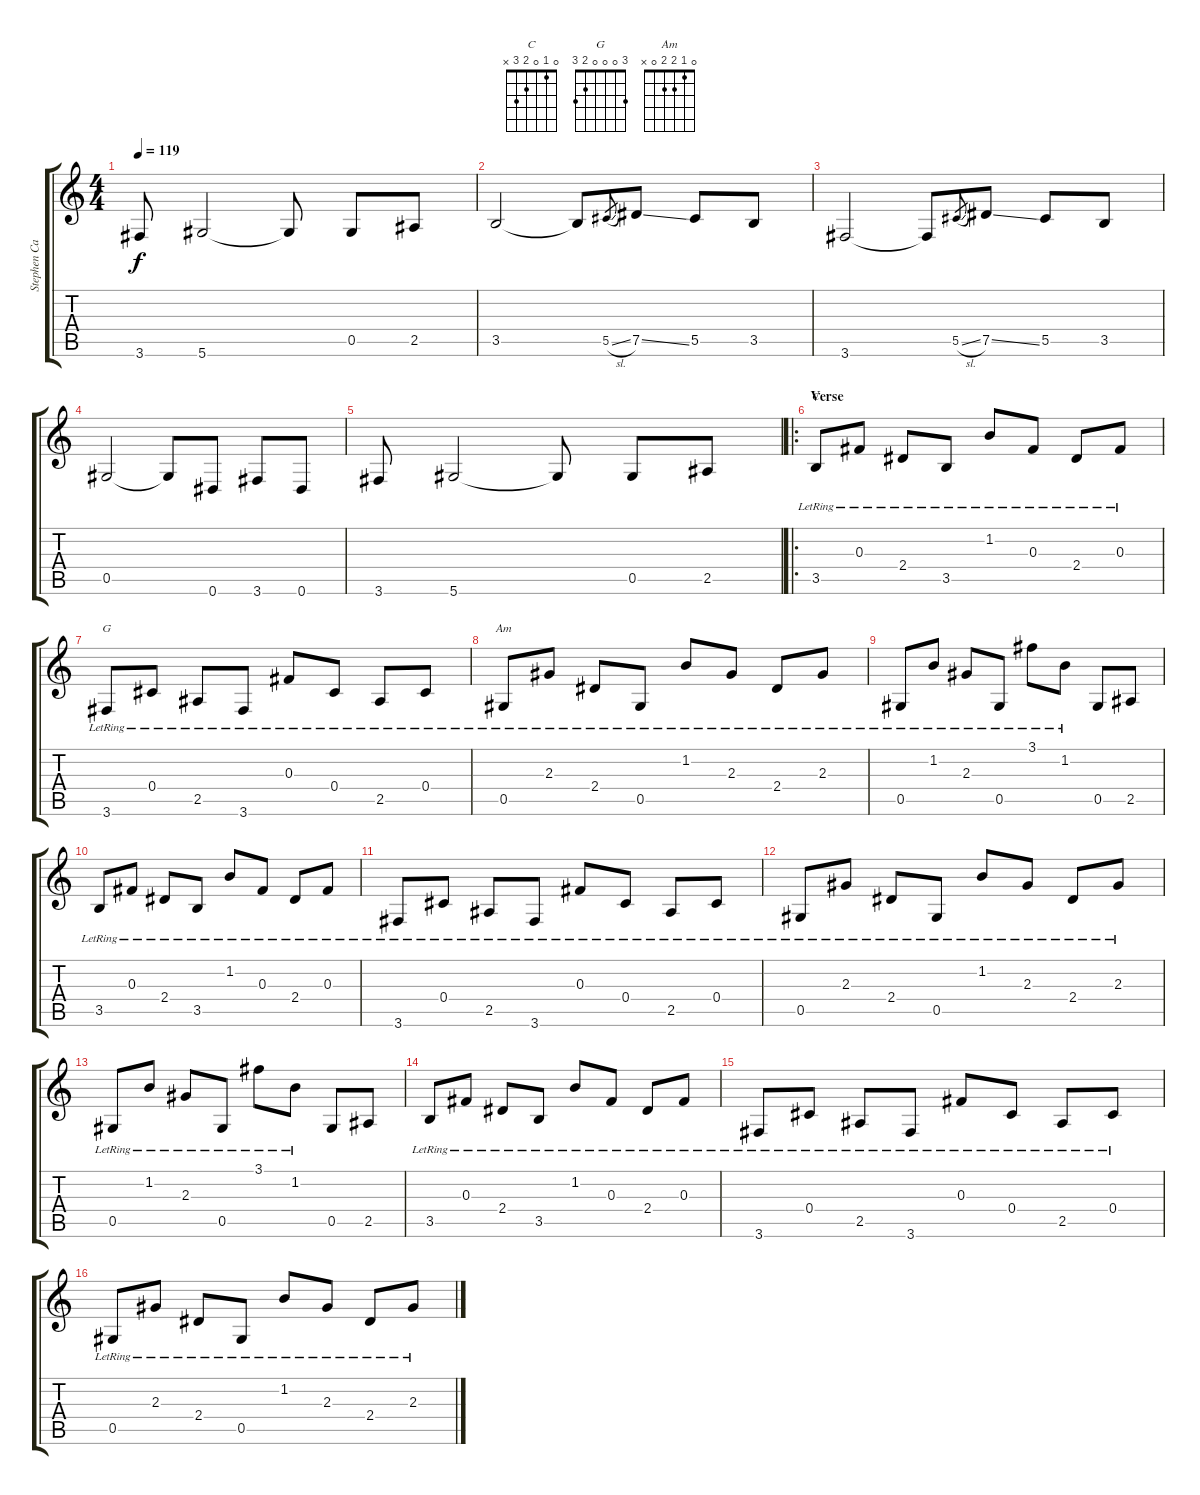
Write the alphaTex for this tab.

\track ("Stephen Carpenter" "Stephen Ca") {instrument acousticguitarsteel}
\staff {score tabs}
\tuning (Eb4 Bb3 Gb3 Db3 Ab2 Eb2) {hide}
\chord ("C" 0 1 0 2 3 x)
\chord ("G" 3 0 0 0 2 3)
\chord ("Am" 0 1 2 2 0 x)
\ts (4 4)
\tempo 119
\clef g2
\ks c
3.6.8{dy f} 5.6.2 5.6{t}.8 0.5.8 2.5.8 |
3.5.2 3.5{t}.8 5.5{sl}.8{gr} 7.5{ss}.8 5.5.8 3.5.8 |
3.6.2 3.6{t}.8 5.5{sl}.8{gr} 7.5{ss}.8 5.5.8 3.5.8 |
0.5.2 0.5{t}.8 0.6.8 3.6.8 0.6.8 |
3.6.8 5.6.2 5.6{t}.8 0.5.8{instrument electricguitarclean} 2.5.8 |
\ro
\section ("" "Verse")
3.5{lr}.8{ch "C"} 0.3{lr}.8 2.4{lr}.8 3.5{lr}.8 1.2{lr}.8 0.3{lr}.8 2.4{lr}.8 0.3{lr}.8 |
3.6{lr}.8{ch "G"} 0.4{lr}.8 2.5{lr}.8 3.6{lr}.8 0.3{lr}.8 0.4{lr}.8 2.5{lr}.8 0.4{lr}.8 |
0.5{lr}.8{ch "Am"} 2.3{lr}.8 2.4{lr}.8 0.5{lr}.8 1.2{lr}.8 2.3{lr}.8 2.4{lr}.8 2.3{lr}.8 |
0.5{lr}.8 1.2{lr}.8 2.3{lr}.8 0.5{lr}.8 3.1{lr}.8 1.2{lr}.8 0.5.8 2.5.8 |
3.5{lr}.8 0.3{lr}.8 2.4{lr}.8 3.5{lr}.8 1.2{lr}.8 0.3{lr}.8 2.4{lr}.8 0.3{lr}.8 |
3.6{lr}.8 0.4{lr}.8 2.5{lr}.8 3.6{lr}.8 0.3{lr}.8 0.4{lr}.8 2.5{lr}.8 0.4{lr}.8 |
0.5{lr}.8 2.3{lr}.8 2.4{lr}.8 0.5{lr}.8 1.2{lr}.8 2.3{lr}.8 2.4{lr}.8 2.3{lr}.8 |
0.5{lr}.8 1.2{lr}.8 2.3{lr}.8 0.5{lr}.8 3.1{lr}.8 1.2{lr}.8 0.5.8 2.5.8 |
3.5{lr}.8 0.3{lr}.8 2.4{lr}.8 3.5{lr}.8 1.2{lr}.8 0.3{lr}.8 2.4{lr}.8 0.3{lr}.8 |
3.6{lr}.8 0.4{lr}.8 2.5{lr}.8 3.6{lr}.8 0.3{lr}.8 0.4{lr}.8 2.5{lr}.8 0.4{lr}.8 |
0.5{lr}.8 2.3{lr}.8 2.4{lr}.8 0.5{lr}.8 1.2{lr}.8 2.3{lr}.8 2.4{lr}.8 2.3{lr}.8
